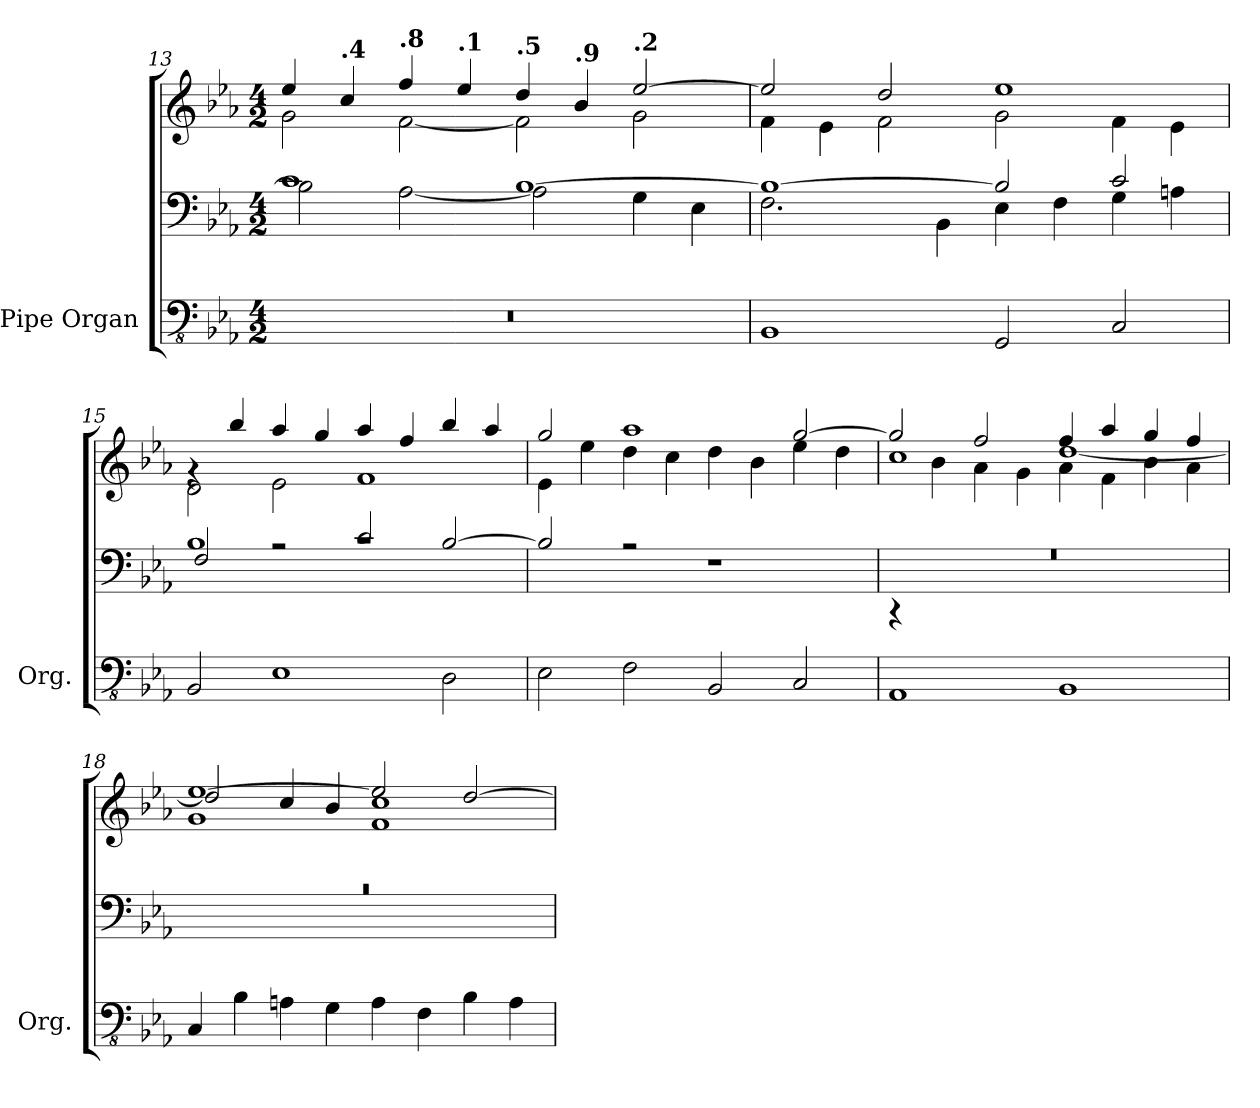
**kern	**kern	**kern
*part1	*part1	*part1
*staff3	*staff2	*staff1
*I"Pipe Organ	*	*
*I'Org.	*	*
*clefFv4	*clefF4	*clefG2
*k[b-e-a-]	*k[b-e-a-]	*k[b-e-a-]
*M4/2	*M4/2	*M4/2
*MM130	*MM130	*MM130
=13	=13	=13
*	*^	*^
0r	1c	2B-\]	4ee-/	2g\
*	*	*	*MM128	*
!	!	!	!LO:TX:a:B:t=.4	!
.	.	.	4cc/	.
*	*	*	*MM126	*
!	!	!	!LO:TX:a:B:t=.8	!
.	.	[2A-\	4ff/	[2f\
*	*	*	*MM126	*
!	!	!	!LO:TX:a:B:t=.1	!
.	.	.	4ee-/	.
*	*	*	*MM124	*
!	!	!	!LO:TX:a:B:t=.5	!
.	[1B-	2A-\]	4dd/	2f\]
*	*	*	*MM122	*
!	!	!	!LO:TX:a:B:t=.9	!
.	.	.	4b-/	.
*	*	*	*MM122	*
!	!	!	!LO:TX:a:B:t=.2	!
.	.	4G\	[2ee-/	2g\
.	.	4E-\	.	.
=14	=14	=14	=14	=14
*	*	*	*MM130	*
1BBB-	1B-_	2.F\	2ee-/]	4f\
.	.	.	.	4e-\
.	.	.	2dd/	2f\
.	.	4BB-\	.	.
2GGG/	2B-/]	4E-\	1ee-	2g\
.	.	4F\	.	.
2CC/	2c/	4G\	.	4f\
.	.	4An\	.	4e-\
=15	=15	=15	=15	=15
2BBB-/	1B-	2F/	4rg	2d\
.	.	.	4bb-/	.
1EE-	.	2rA	4aa-/	2e-\
.	.	.	4gg/	.
.	2c/	1rc	4aa-/	1f
.	.	.	4ff/	.
2DD\	[2B-/	.	4bb-/	.
.	.	.	4aa-/	.
*	*v	*v	*	*
!!LO:LB:g=z	!!
=16	=16	=16	=16
2EE-\	2B-/]	2gg/	4e-\
.	.	.	4ee-\
2FF\	2rA	1aa-	4dd\
.	.	.	4cc\
2BBB-/	1rF	.	4dd\
.	.	.	4b-\
2CC/	.	[2gg/	4ee-\
.	.	.	4dd\
=17	=17	=17	=17
*	*^	*	*^
1AAA-	4rCC	0rA	2gg/]	1cc	4ryy
.	1..ryy	.	.	.	4b-\
.	.	.	2ff/	.	4a-\
.	.	.	.	.	4g\
1BBB-	.	.	4ff/	[1dd	4a-\
.	.	.	4aa-/	.	4f\
.	.	.	4gg/	.	4b-\
.	.	.	4ff/	.	4a-\
*	*v	*v	*	*	*
=18	=18	=18	=18	=18
4CC/	0rc	[1ee-	2dd/]	1g
4BB-\	.	.	.	.
4AAn\	.	.	4cc/	.
4GG\	.	.	4b-/	.
4AA\	.	2ee-/]	1cc	1f
4FF\	.	.	.	.
4BB-\	.	[2dd/	.	.
4AA\	.	.	.	.
*	*	*v	*v	*v
=	=	=
*-	*-	*-
